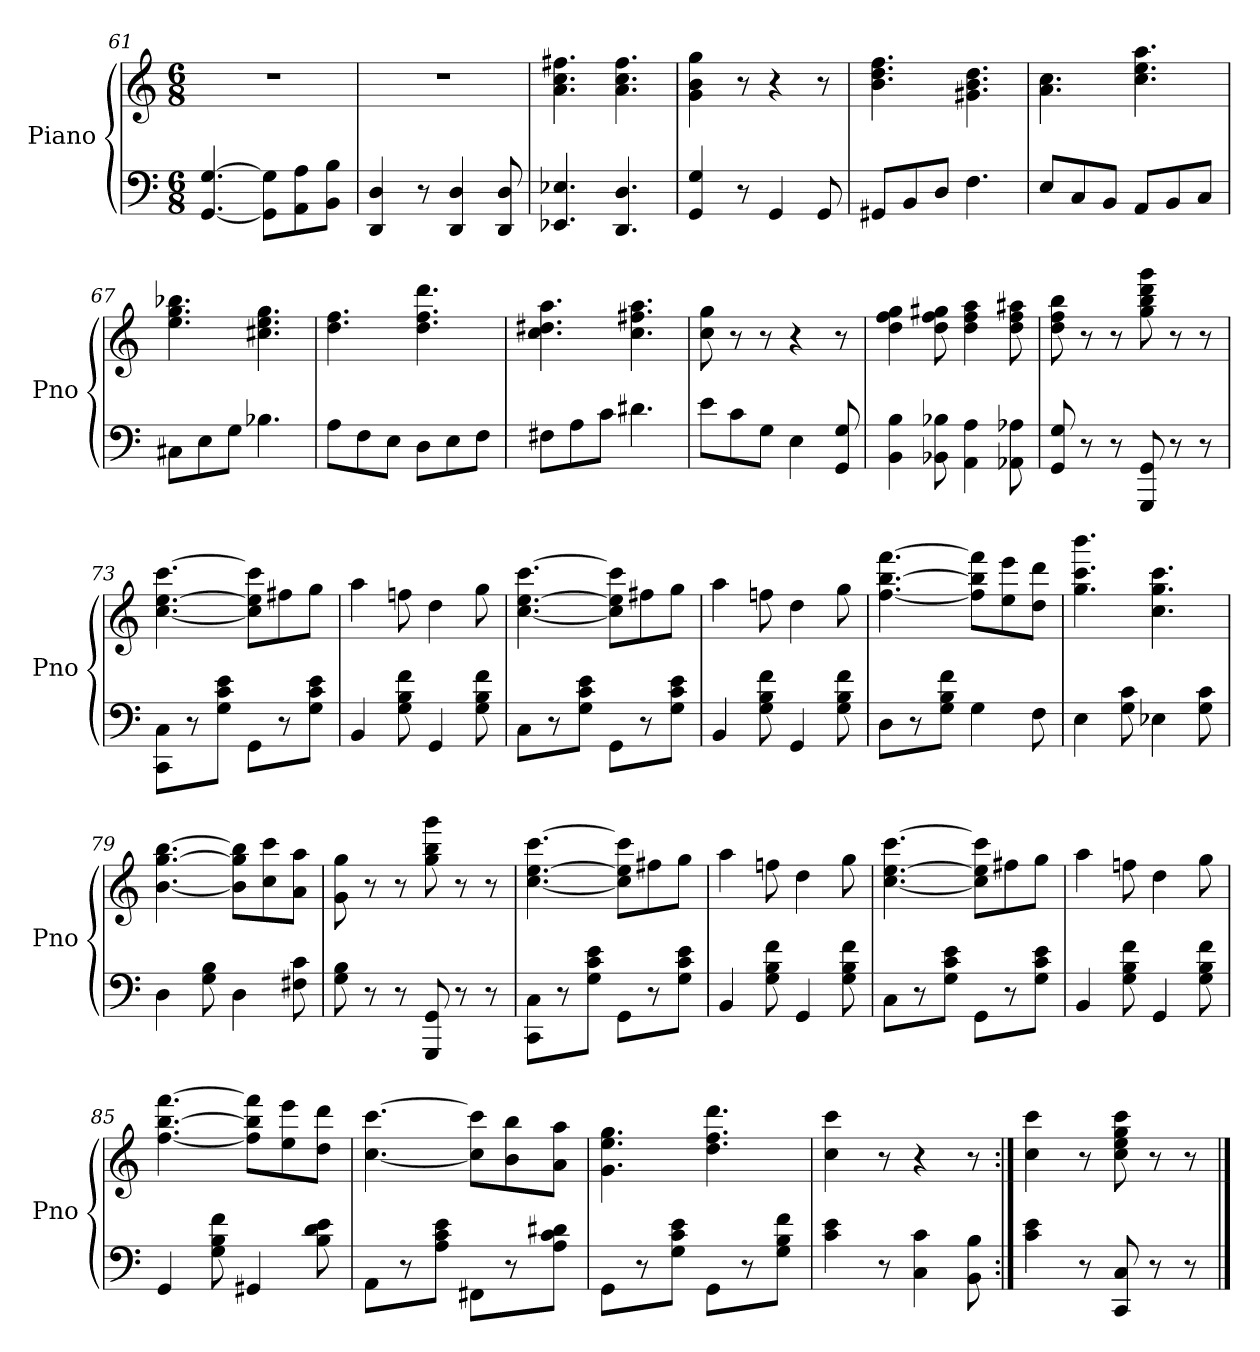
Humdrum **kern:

**kern	**kern
*part1	*part1
*staff2	*staff1
*I"Piano	*
*I'Pno	*
*clefF4	*clefG2
*k[]	*k[]
*M6/8	*M6/8
=61	=61
[4.GG [4.G	2.r
8GG] 8G]L	.
8AA 8A	.
8BB 8BJ	.
=62	=62
4DD 4D	2.r
8r	.
4DD 4D	.
8DD 8D	.
=63	=63
4.EE-X 4.E-X	4.a 4.cc 4.ff#X
4.DD 4.D	4.a 4.cc 4.ff#
=64	=64
4GG 4G	4g 4b 4gg
8r	8r
4GG	4r
8GG	8r
=65	=65
8GG#XL	4.b 4.dd 4.ff
8BB	.
8DJ	.
4.F	4.g#X 4.b 4.dd
=66	=66
8EL	4.a 4.cc
8C	.
8BBJ	.
8AAL	4.cc 4.ee 4.aa
8BB	.
8CJ	.
=67	=67
8C#XL	4.ee 4.gg 4.bb-X
8E	.
8GJ	.
4.B-X	4.cc#X 4.ee 4.gg
=68	=68
8AL	4.dd 4.ff
8F	.
8EJ	.
8DL	4.dd 4.ff 4.ddd
8E	.
8FJ	.
=69	=69
8F#XL	4.cc 4.dd#X 4.aa
8A	.
8cJ	.
4.d#X	4.cc 4.ff#X 4.aa
=70	=70
8eL	8cc 8gg
8c	8r
8GJ	8r
4E	4r
8GG 8G	8r
=71	=71
4BB 4B	4dd 4ff 4gg
8BB-X 8B-X	8dd 8ff 8gg#X
4AA 4A	4dd 4ff 4aa
8AA-X 8A-X	8dd 8ff 8aa#X
=72	=72
8GG 8G	8dd 8ff 8bb
8r	8r
8r	8r
8GGG 8GG	8gg 8bb 8ddd 8ggg
8r	8r
8r	8r
=73	=73
8CC 8CL	[4.cc [4.ee [4.ccc
8r	.
8G 8c 8eJ	.
8GGL	8cc] 8ee] 8ccc]L
8r	8ff#X
8G 8c 8eJ	8ggJ
=74	=74
4BB	4aa
8G 8B 8f	8ffn
4GG	4dd
8G 8B 8f	8gg
=75	=75
8CL	[4.cc [4.ee [4.ccc
8r	.
8G 8c 8eJ	.
8GGL	8cc] 8ee] 8ccc]L
8r	8ff#X
8G 8c 8eJ	8ggJ
=76	=76
4BB	4aa
8G 8B 8f	8ffn
4GG	4dd
8G 8B 8f	8gg
=77	=77
8DL	[4.ff [4.bb [4.fff
8r	.
8G 8B 8fJ	.
4G	8ff] 8bb] 8fff]L
.	8ee 8eee
8F	8dd 8dddJ
=78	=78
4E	4.gg 4.ccc 4.bbb
8G 8c	.
4E-X	4.cc 4.gg 4.ccc
8G 8c	.
=79	=79
4D	[4.b [4.gg [4.bb
8G 8B	.
4D	8b] 8gg] 8bb]L
.	8cc 8ccc
8F#X 8c	8a 8aaJ
=80	=80
8G 8B	8g 8gg
8r	8r
8r	8r
8GGG 8GG	8gg 8bb 8ggg
8r	8r
8r	8r
=81	=81
8CC 8CL	[4.cc [4.ee [4.ccc
8r	.
8G 8c 8eJ	.
8GGL	8cc] 8ee] 8ccc]L
8r	8ff#X
8G 8c 8eJ	8ggJ
=82	=82
4BB	4aa
8G 8B 8f	8ffn
4GG	4dd
8G 8B 8f	8gg
=83	=83
8CL	[4.cc [4.ee [4.ccc
8r	.
8G 8c 8eJ	.
8GGL	8cc] 8ee] 8ccc]L
8r	8ff#X
8G 8c 8eJ	8ggJ
=84	=84
4BB	4aa
8G 8B 8f	8ffn
4GG	4dd
8G 8B 8f	8gg
=85	=85
4GG	[4.ff [4.bb [4.fff
8G 8B 8f	.
4GG#X	8ff] 8bb] 8fff]L
.	8ee 8eee
8B 8d 8e	8dd 8dddJ
=86	=86
8AAL	[4.cc [4.ccc
8r	.
8A 8c 8eJ	.
8FF#XL	8cc] 8ccc]L
8r	8b 8bb
8A 8c 8d#XJ	8a 8aaJ
=87	=87
8GGL	4.g 4.ee 4.gg
8r	.
8G 8c 8eJ	.
8GGL	4.dd 4.ff 4.ddd
8r	.
8G 8B 8fJ	.
=88	=88
4c 4e	4cc 4ccc
8r	8r
4C 4c	4r
8BB 8B	8r
=89:|!	=89:|!
4c 4e	4cc 4ccc
8r	8r
8CC 8C	8cc 8ee 8gg 8ccc
8r	8r
8r	8r
==	==
*-	*-
